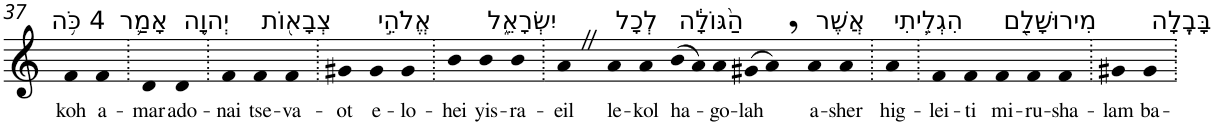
**kern	**text
*part1	*part1
*staff1	*staff1
*I"Piano	*
*I'Pno	*
!!LO:PB:g=z
*clefG2	*
*k[]	*
=37	=37
!LO:TX:a:t=4 כֹּ֥ה	!
!	!LO:LY:b
4f	koh
!LO:TX:a:t=אָמַ֛ר	!
!	!LO:LY:b
4f	a-
=38.	=38.
!	!LO:LY:b
4d	-mar
!LO:TX:a:t=יְהוָ֥ה	!
!	!LO:LY:b
4d	ado-
=39.	=39.
!	!LO:LY:b
4f	-nai
!LO:TX:a:t=צְבָא֖וֹת	!
!	!LO:LY:b
4f	tse-
!	!LO:LY:b
4f	-va-
=40.	=40.
!	!LO:LY:b
4g#X	-ot
!LO:TX:a:t=אֱלֹהֵ֣י	!
!	!LO:LY:b
4g#	e-
!	!LO:LY:b
4g#	-lo-
=41.	=41.
!	!LO:LY:b
4b	-hei
!LO:TX:a:t=יִשְׂרָאֵ֑ל	!
!	!LO:LY:b
4b	yis-
!	!LO:LY:b
4b	-ra-
=42.	=42.
!	!LO:LY:b
4aZ	-eil
!LO:TX:a:t=לְכָל	!
!	!LO:LY:b
4a	le-
!	!LO:LY:b
4a	-kol
!LO:TX:a:t=הַ֨גּוֹלָ֔ה	!
!	!LO:LY:b
(>8b	ha-
8a)	.
!	!LO:LY:b
4a	-go-
!	!LO:LY:b
(>8g#X	-lah
8a,)	.
!LO:TX:a:t=אֲשֶׁר	!
!	!LO:LY:b
4a	a-
!	!LO:LY:b
4a	-sher
=43.	=43.
!LO:TX:a:t=הִגְלֵ֥יתִי	!
!	!LO:LY:b
4a	hig-
=44.	=44.
!	!LO:LY:b
4f	-lei-
!	!LO:LY:b
4f	-ti
!LO:TX:a:t=מִירוּשָׁלִַ֖ם	!
!	!LO:LY:b
4f	mi-
!	!LO:LY:b
4f	-ru-
!	!LO:LY:b
4f	-sha-
=45.	=45.
!	!LO:LY:b
4g#X	-lam
!LO:TX:a:t=בָּבֶֽלָה	!
!	!LO:LY:b
4g#	ba-
=.	=.
*-	*-
